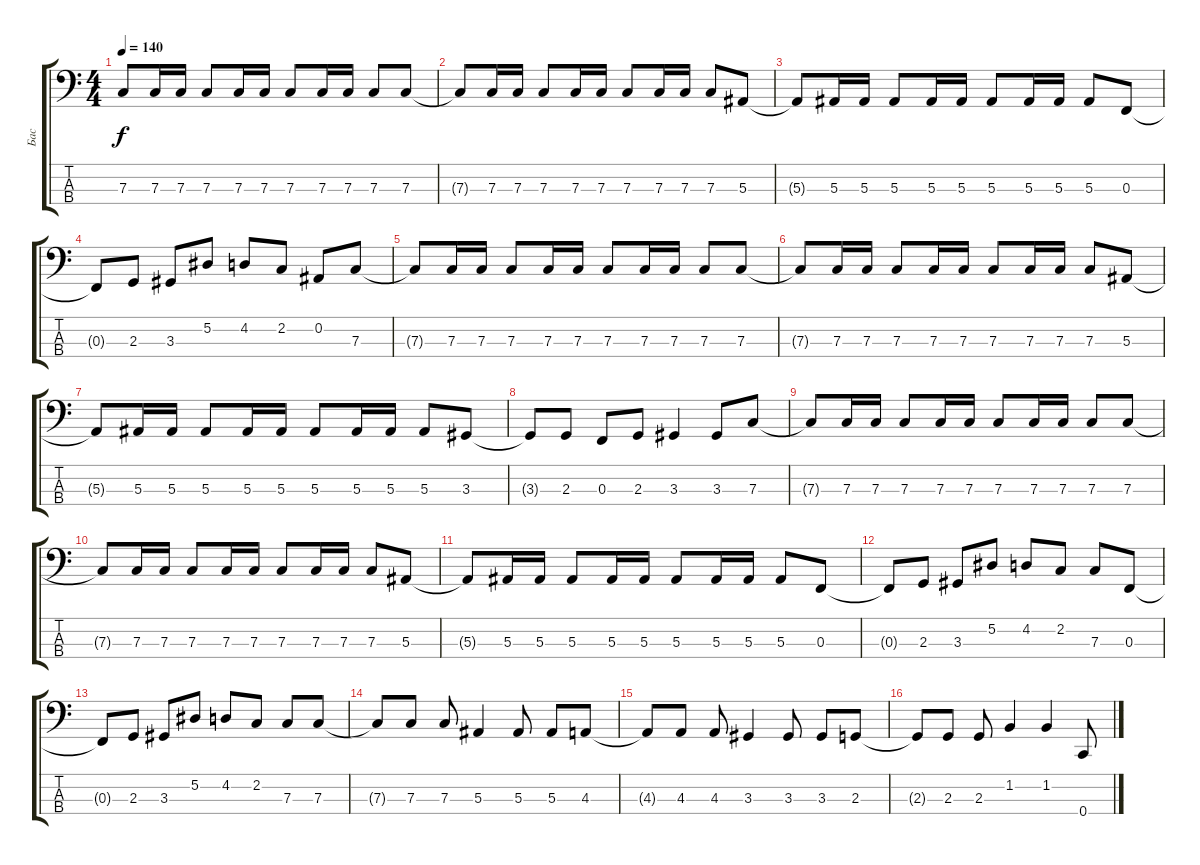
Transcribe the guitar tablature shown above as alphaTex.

\track ("Бас" "Бас") {instrument electricbassfinger}
\staff {score tabs}
\tuning (Eb2 Bb1 F1 C1) {hide}
\ts (4 4)
\tempo 140
\clef f4
\ks c
7.3{t}.8{dy f} 7.3.16 7.3.16 7.3.8 7.3.16 7.3.16 7.3.8 7.3.16 7.3.16 7.3.8 7.3.8 |
7.3{t}.8 7.3.16 7.3.16 7.3.8 7.3.16 7.3.16 7.3.8 7.3.16 7.3.16 7.3.8 5.3.8 |
5.3{t}.8 5.3.16 5.3.16 5.3.8 5.3.16 5.3.16 5.3.8 5.3.16 5.3.16 5.3.8 0.3.8 |
0.3{t}.8 2.3.8 3.3.8 5.2.8 4.2.8 2.2.8 0.2.8 7.3.8 |
7.3{t}.8 7.3.16 7.3.16 7.3.8 7.3.16 7.3.16 7.3.8 7.3.16 7.3.16 7.3.8 7.3.8 |
7.3{t}.8 7.3.16 7.3.16 7.3.8 7.3.16 7.3.16 7.3.8 7.3.16 7.3.16 7.3.8 5.3.8 |
5.3{t}.8 5.3.16 5.3.16 5.3.8 5.3.16 5.3.16 5.3.8 5.3.16 5.3.16 5.3.8 3.3.8 |
3.3{t}.8 2.3.8 0.3.8 2.3.8 3.3.4 3.3.8 7.3.8 |
7.3{t}.8 7.3.16 7.3.16 7.3.8 7.3.16 7.3.16 7.3.8 7.3.16 7.3.16 7.3.8 7.3.8 |
7.3{t}.8 7.3.16 7.3.16 7.3.8 7.3.16 7.3.16 7.3.8 7.3.16 7.3.16 7.3.8 5.3.8 |
5.3{t}.8 5.3.16 5.3.16 5.3.8 5.3.16 5.3.16 5.3.8 5.3.16 5.3.16 5.3.8 0.3.8 |
0.3{t}.8 2.3.8 3.3.8 5.2.8 4.2.8 2.2.8 7.3.8 0.3.8 |
0.3{t}.8 2.3.8 3.3.8 5.2.8 4.2.8 2.2.8 7.3.8 7.3.8 |
7.3{t}.8 7.3.8 7.3.8 5.3.4 5.3.8 5.3.8 4.3.8 |
4.3{t}.8 4.3.8 4.3.8 3.3.4 3.3.8 3.3.8 2.3.8 |
2.3{t}.8 2.3.8 2.3.8 1.2.4 1.2.4 0.4.8
